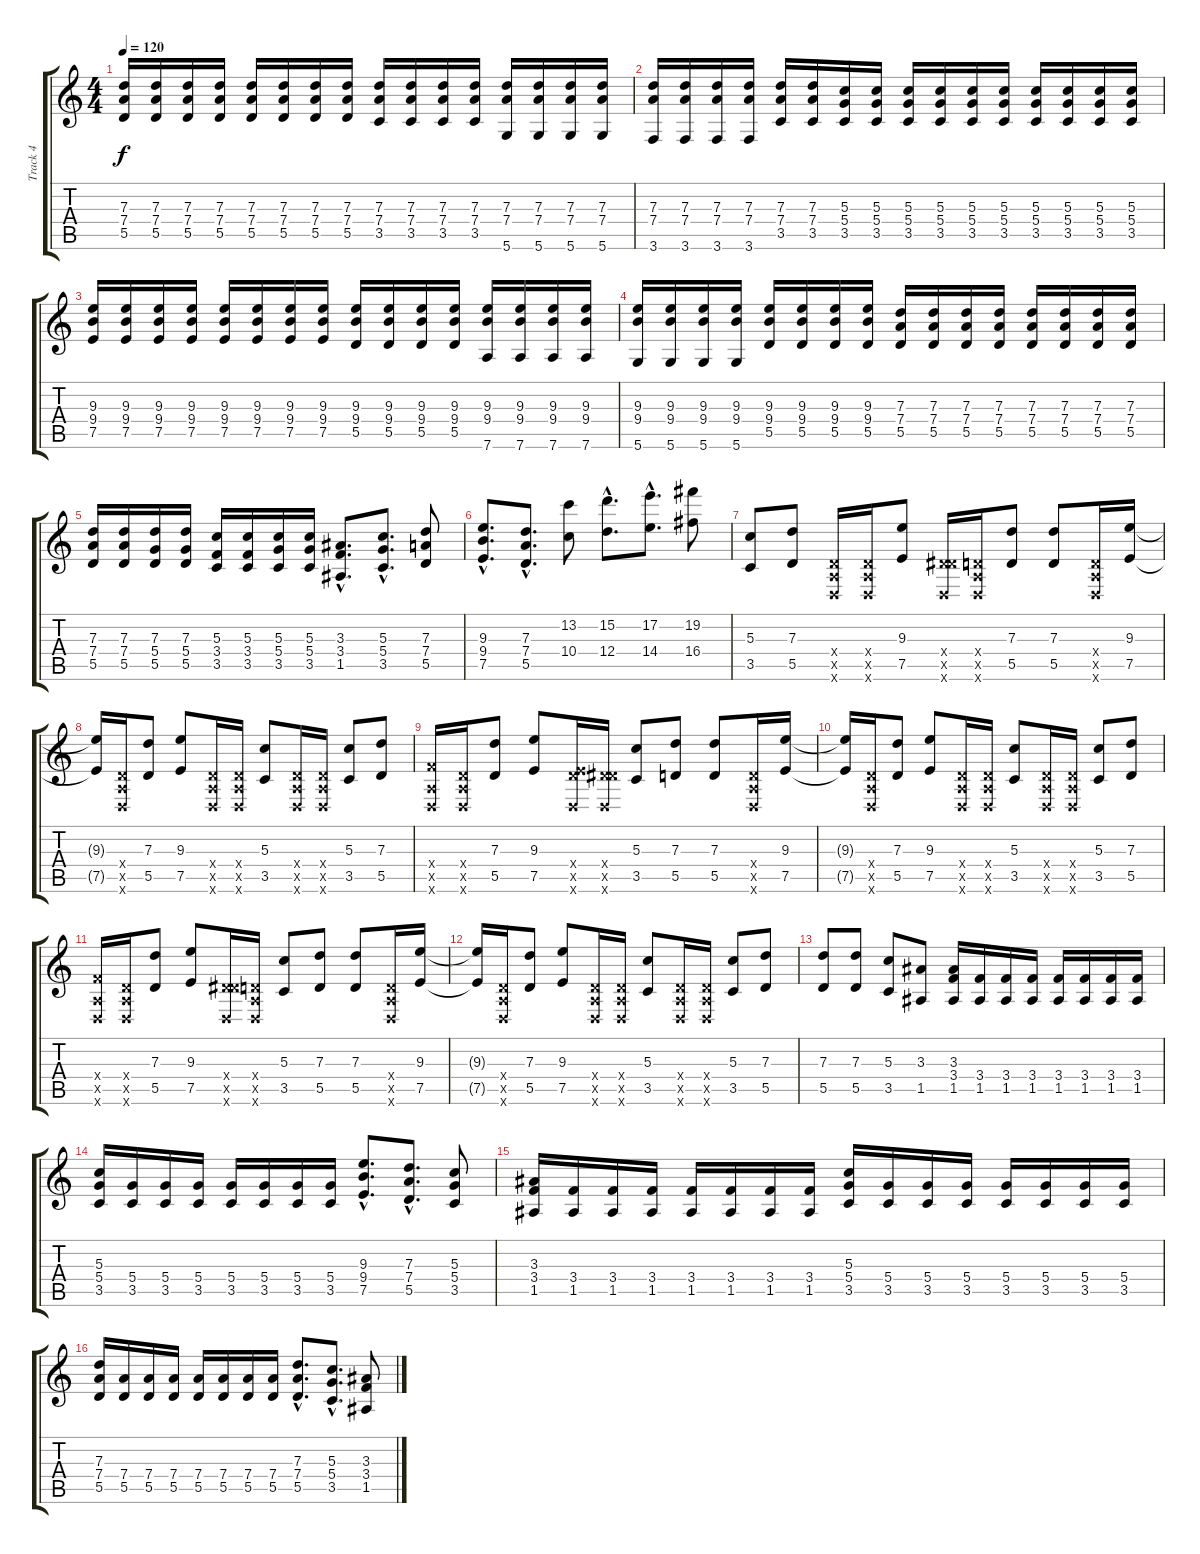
\track ("Track 4" "Track 4") {instrument overdrivenguitar}
\staff {score tabs}
\tuning (E4 B3 G3 D3 A2 D2) {hide}
\ts (4 4)
\tempo 120
\clef g2
\ks c
(7.3 7.4 5.5).16{dy f} (7.3 7.4 5.5).16 (7.3 7.4 5.5).16 (7.3 7.4 5.5).16 (7.3 7.4 5.5).16 (7.3 7.4 5.5).16 (7.3 7.4 5.5).16 (7.3 7.4 5.5).16 (7.3 7.4 3.5).16 (7.3 7.4 3.5).16 (7.3 7.4 3.5).16 (7.3 7.4 3.5).16 (7.3 7.4 5.6).16 (7.3 7.4 5.6).16 (7.3 7.4 5.6).16 (7.3 7.4 5.6).16 |
(7.3 7.4 3.6).16 (7.3 7.4 3.6).16 (7.3 7.4 3.6).16 (7.3 7.4 3.6).16 (7.3 7.4 3.5).16 (7.3 7.4 3.5).16 (5.3 5.4 3.5).16 (5.3 5.4 3.5).16 (5.3 5.4 3.5).16 (5.3 5.4 3.5).16 (5.3 5.4 3.5).16 (5.3 5.4 3.5).16 (5.3 5.4 3.5).16 (5.3 5.4 3.5).16 (5.3 5.4 3.5).16 (5.3 5.4 3.5).16 |
(9.3 9.4 7.5).16 (9.3 9.4 7.5).16 (9.3 9.4 7.5).16 (9.3 9.4 7.5).16 (9.3 9.4 7.5).16 (9.3 9.4 7.5).16 (9.3 9.4 7.5).16 (9.3 9.4 7.5).16 (9.3 9.4 5.5).16 (9.3 9.4 5.5).16 (9.3 9.4 5.5).16 (9.3 9.4 5.5).16 (9.3 9.4 7.6).16 (9.3 9.4 7.6).16 (9.3 9.4 7.6).16 (9.3 9.4 7.6).16 |
(9.3 9.4 5.6).16 (9.3 9.4 5.6).16 (9.3 9.4 5.6).16 (9.3 9.4 5.6).16 (9.3 9.4 5.5).16 (9.3 9.4 5.5).16 (9.3 9.4 5.5).16 (9.3 9.4 5.5).16 (7.3 7.4 5.5).16 (7.3 7.4 5.5).16 (7.3 7.4 5.5).16 (7.3 7.4 5.5).16 (7.3 7.4 5.5).16 (7.3 7.4 5.5).16 (7.3 7.4 5.5).16 (7.3 7.4 5.5).16 |
(7.3 7.4 5.5).16 (7.3 7.4 5.5).16 (7.3 5.4 5.5).16 (7.3 5.4 5.5).16 (5.3 3.4 3.5).16 (5.3 3.4 3.5).16 (5.3 5.4 3.5).16 (5.3 5.4 3.5).16 (3.3{hac} 3.4{hac} 1.5{hac}).8{d} (5.3{hac} 5.4{hac} 3.5{hac}).8{d} (7.3 7.4 5.5).8 |
(9.3{hac} 9.4{hac} 7.5{hac}).8{d} (7.3{hac} 7.4{hac} 5.5{hac}).8{d} (13.2 10.4).8 (15.2{hac} 12.4{hac}).8{d} (17.2{hac} 14.4{hac}).8{d} (19.2 16.4).8 |
(5.3 3.5).8{instrument electricguitarmuted} (7.3 5.5).8 (0.4{x} 0.5{x} 0.6{x}).16 (0.4{x} 0.5{x} 0.6{x}).16 (9.3 7.5).8 (0.4{x} 6.5{x} 0.6{x}).16 (0.4{x} 0.5{x} 0.6{x}).16 (7.3 5.5).8 (7.3 5.5).8 (0.4{x} 0.5{x} 0.6{x}).16 (9.3 7.5).16 |
(9.3{t} 7.5{t}).16 (0.4{x} 0.5{x} 0.6{x}).16 (7.3 5.5).8 (9.3 7.5).8 (0.4{x} 0.5{x} 0.6{x}).16 (0.4{x} 0.5{x} 0.6{x}).16 (5.3 3.5).8 (0.4{x} 0.5{x} 0.6{x}).16 (0.4{x} 0.5{x} 0.6{x}).16 (5.3 3.5).8 (7.3 5.5).8 |
(3.4{x} 0.5{x} 0.6{x}).16 (0.4{x} 0.5{x} 0.6{x}).16 (7.3 5.5).8 (9.3 7.5).8 (0.4{x} 7.5{x} 0.6{x}).16 (0.4{x} 6.5{x} 0.6{x}).16 (5.3 3.5).8 (7.3 5.5).8 (7.3 5.5).8 (0.4{x} 0.5{x} 0.6{x}).16 (9.3 7.5).16 |
(9.3{t} 7.5{t}).16 (0.4{x} 0.5{x} 0.6{x}).16 (7.3 5.5).8 (9.3 7.5).8 (0.4{x} 0.5{x} 0.6{x}).16 (0.4{x} 0.5{x} 0.6{x}).16 (5.3 3.5).8 (0.4{x} 0.5{x} 0.6{x}).16 (0.4{x} 0.5{x} 0.6{x}).16 (5.3 3.5).8 (7.3 5.5).8 |
(3.4{x} 0.5{x} 0.6{x}).16 (0.4{x} 0.5{x} 0.6{x}).16 (7.3 5.5).8 (9.3 7.5).8 (0.4{x} 6.5{x} 0.6{x}).16 (0.4{x} 0.5{x} 0.6{x}).16 (5.3 3.5).8 (7.3 5.5).8 (7.3 5.5).8 (0.4{x} 0.5{x} 0.6{x}).16 (9.3 7.5).16 |
(9.3{t} 7.5{t}).16 (0.4{x} 0.5{x} 0.6{x}).16 (7.3 5.5).8 (9.3 7.5).8 (0.4{x} 0.5{x} 0.6{x}).16 (0.4{x} 0.5{x} 0.6{x}).16 (5.3 3.5).8 (0.4{x} 0.5{x} 0.6{x}).16 (0.4{x} 0.5{x} 0.6{x}).16 (5.3 3.5).8 (7.3 5.5).8 |
(7.3 5.5).8 (7.3 5.5).8 (5.3 3.5).8 (3.3 1.5).8 (3.3 3.4 1.5).16{instrument overdrivenguitar} (3.4 1.5).16 (3.4 1.5).16 (3.4 1.5).16 (3.4 1.5).16 (3.4 1.5).16 (3.4 1.5).16 (3.4 1.5).16 |
(5.3 5.4 3.5).16 (5.4 3.5).16 (5.4 3.5).16 (5.4 3.5).16 (5.4 3.5).16 (5.4 3.5).16 (5.4 3.5).16 (5.4 3.5).16 (9.3{hac} 9.4{hac} 7.5{hac}).8{d} (7.3{hac} 7.4{hac} 5.5{hac}).8{d} (5.3 5.4 3.5).8 |
(3.3 3.4 1.5).16 (3.4 1.5).16 (3.4 1.5).16 (3.4 1.5).16 (3.4 1.5).16 (3.4 1.5).16 (3.4 1.5).16 (3.4 1.5).16 (5.3 5.4 3.5).16 (5.4 3.5).16 (5.4 3.5).16 (5.4 3.5).16 (5.4 3.5).16 (5.4 3.5).16 (5.4 3.5).16 (5.4 3.5).16 |
(7.3 7.4 5.5).16 (7.4 5.5).16 (7.4 5.5).16 (7.4 5.5).16 (7.4 5.5).16 (7.4 5.5).16 (7.4 5.5).16 (7.4 5.5).16 (7.3{hac} 7.4{hac} 5.5{hac}).8{d} (5.3{hac} 5.4{hac} 3.5{hac}).8{d} (3.3 3.4 1.5).8
